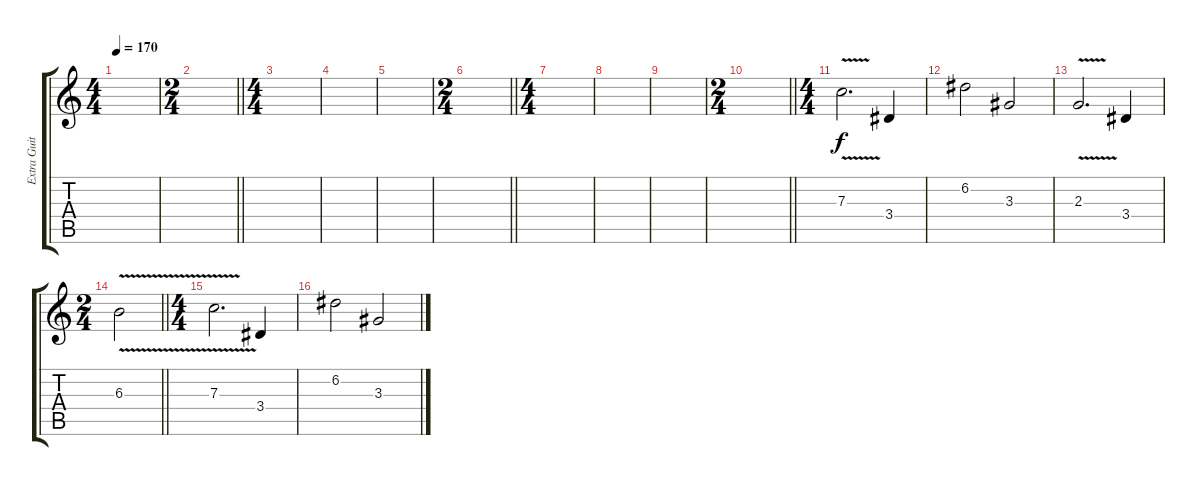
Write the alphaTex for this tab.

\track ("Extra Guitar 2" "Extra Guit") {instrument overdrivenguitar}
\staff {score tabs}
\tuning (D4 A3 F3 C3 G2 C2) {hide}
\ts (4 4)
\tempo 170
\clef g2
\ks c
|
\ts (2 4)
\barLineRight lightlight
|
\ts (4 4)
|
|
|
\ts (2 4)
\barLineRight lightlight
|
\ts (4 4)
|
|
|
\ts (2 4)
\barLineRight lightlight
|
\ts (4 4)
7.3{v}.2{d} 3.4.4 |
6.2.2 3.3.2 |
2.3{v}.2{d} 3.4.4 |
\ts (2 4)
\barLineRight lightlight
6.3{v}.2 |
\ts (4 4)
7.3{v}.2{d} 3.4.4 |
6.2.2 3.3.2
